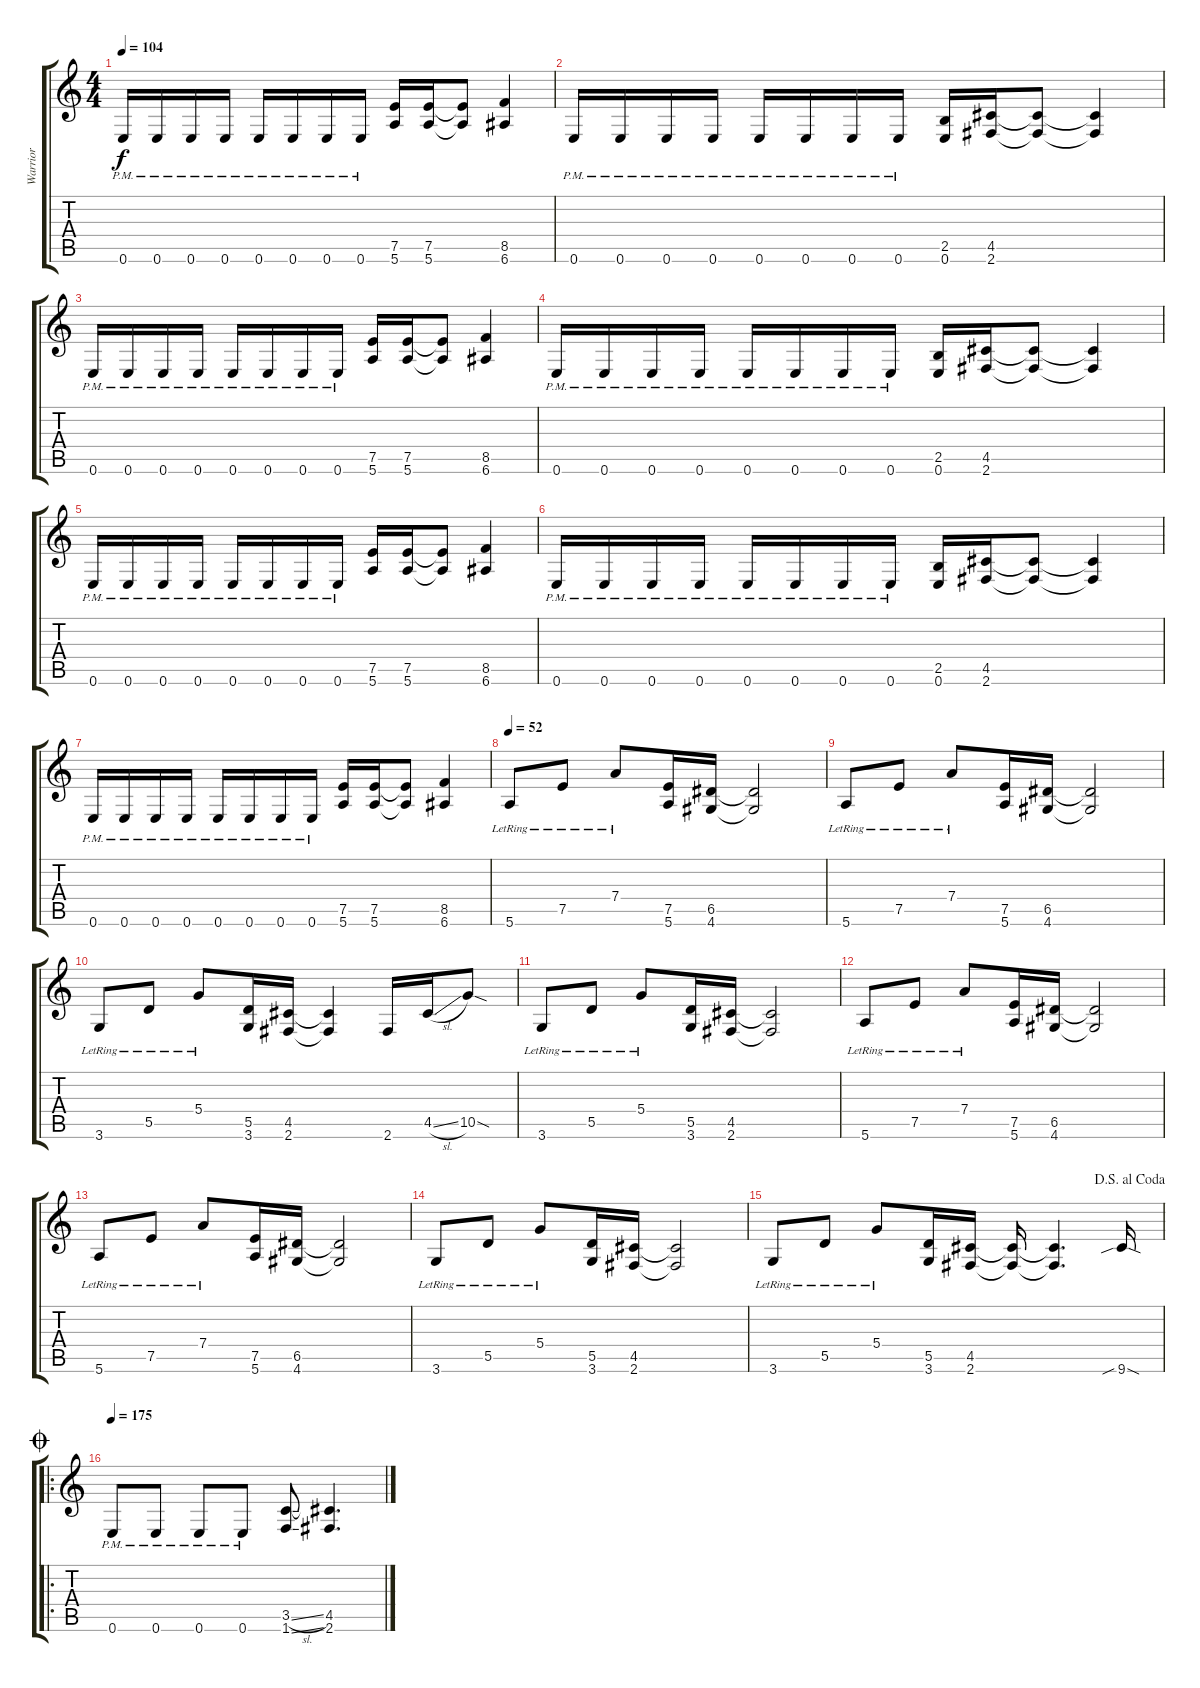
\track ("Warrior" "Warrior") {instrument distortionguitar}
\staff {score tabs}
\tuning (E4 B3 G3 D3 A2 E2) {hide}
\ts (4 4)
\tempo 104
\clef g2
\ks c
0.6{pm}.16{dy f} 0.6{pm}.16 0.6{pm}.16 0.6{pm}.16 0.6{pm}.16 0.6{pm}.16 0.6{pm}.16 0.6{pm}.16 (7.5 5.6).16 (7.5 5.6).16 (7.5{t} 5.6{t}).8 (8.5 6.6).4 |
0.6{pm}.16 0.6{pm}.16 0.6{pm}.16 0.6{pm}.16 0.6{pm}.16 0.6{pm}.16 0.6{pm}.16 0.6{pm}.16 (2.5 0.6).16 (4.5 2.6).16 (4.5{t} 2.6{t}).8 (4.5{t} 2.6{t}).4 |
0.6{pm}.16 0.6{pm}.16 0.6{pm}.16 0.6{pm}.16 0.6{pm}.16 0.6{pm}.16 0.6{pm}.16 0.6{pm}.16 (7.5 5.6).16 (7.5 5.6).16 (7.5{t} 5.6{t}).8 (8.5 6.6).4 |
0.6{pm}.16 0.6{pm}.16 0.6{pm}.16 0.6{pm}.16 0.6{pm}.16 0.6{pm}.16 0.6{pm}.16 0.6{pm}.16 (2.5 0.6).16 (4.5 2.6).16 (4.5{t} 2.6{t}).8 (4.5{t} 2.6{t}).4 |
0.6{pm}.16 0.6{pm}.16 0.6{pm}.16 0.6{pm}.16 0.6{pm}.16 0.6{pm}.16 0.6{pm}.16 0.6{pm}.16 (7.5 5.6).16 (7.5 5.6).16 (7.5{t} 5.6{t}).8 (8.5 6.6).4 |
0.6{pm}.16 0.6{pm}.16 0.6{pm}.16 0.6{pm}.16 0.6{pm}.16 0.6{pm}.16 0.6{pm}.16 0.6{pm}.16 (2.5 0.6).16 (4.5 2.6).16 (4.5{t} 2.6{t}).8 (4.5{t} 2.6{t}).4 |
0.6{pm}.16 0.6{pm}.16 0.6{pm}.16 0.6{pm}.16 0.6{pm}.16 0.6{pm}.16 0.6{pm}.16 0.6{pm}.16 (7.5 5.6).16 (7.5 5.6).16 (7.5{t} 5.6{t}).8 (8.5 6.6).4 |
\tempo 52
5.6{lr}.8 7.5{lr}.8 7.4{lr}.8 (7.5 5.6).16 (6.5 4.6).16 (6.5{t} 4.6{t}).2 |
5.6{lr}.8 7.5{lr}.8 7.4{lr}.8 (7.5 5.6).16 (6.5 4.6).16 (6.5{t} 4.6{t}).2 |
3.6{lr}.8 5.5{lr}.8 5.4{lr}.8 (5.5 3.6).16 (4.5 2.6).16 (4.5{t} 2.6{t}).4 2.6.16 4.5{sl}.16 10.5{sod}.8 |
3.6{lr}.8 5.5{lr}.8 5.4{lr}.8 (5.5 3.6).16 (4.5 2.6).16 (4.5{t} 2.6{t}).2 |
5.6{lr}.8 7.5{lr}.8 7.4{lr}.8 (7.5 5.6).16 (6.5 4.6).16 (6.5{t} 4.6{t}).2 |
5.6{lr}.8 7.5{lr}.8 7.4{lr}.8 (7.5 5.6).16 (6.5 4.6).16 (6.5{t} 4.6{t}).2 |
3.6{lr}.8 5.5{lr}.8 5.4{lr}.8 (5.5 3.6).16 (4.5 2.6).16 (4.5{t} 2.6{t}).2 |
\jump dalsegnoalcoda
3.6{lr}.8 5.5{lr}.8 5.4{lr}.8 (5.5 3.6).16 (4.5 2.6).16 (4.5{t} 2.6{t}).16 (4.5{t} 2.6{t}).4{d} 9.6{sib sod}.16 |
\ro
\jump coda
\tempo 175
0.6{pm}.8 0.6{pm}.8 0.6{pm}.8 0.6{pm}.8 (3.5{sl} 1.6{ss}).8 (4.5 2.6).4{d}
